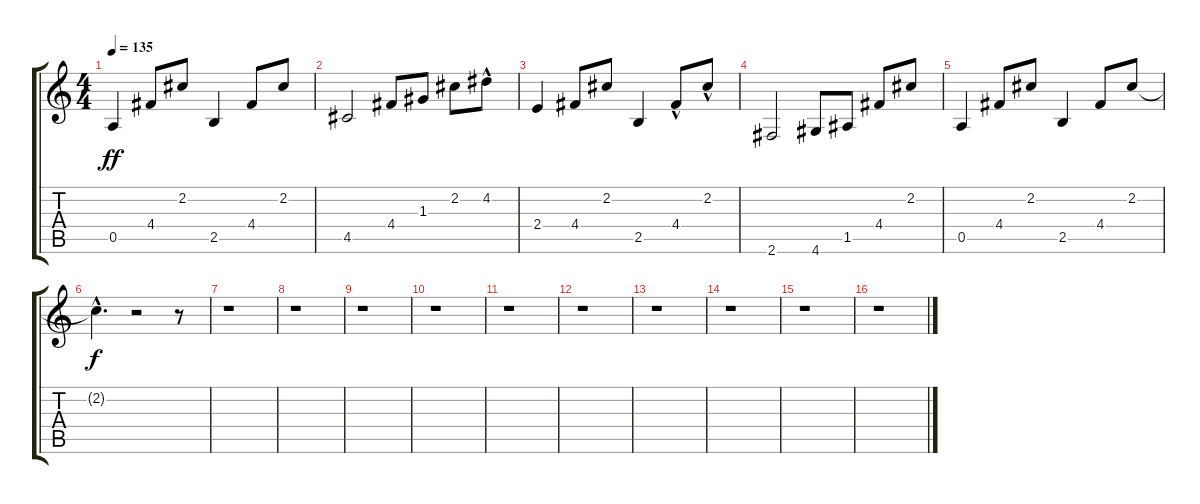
\track "" {instrument electricguitarclean}
\staff {score tabs}
\tuning (E4 B3 G3 D3 A2 E2) {hide}
\ts (4 4)
\tempo 135
\clef g2
\ks c
0.5.4{dy ff} 4.4.8 2.2.8 2.5.4 4.4.8 2.2.8 |
4.5.2 4.4.8 1.3.8 2.2.8 4.2{hac}.8 |
2.4.4 4.4.8 2.2.8 2.5.4 4.4{hac}.8 2.2{hac}.8 |
2.6.2 4.6.8 1.5.8 4.4.8 2.2.8 |
0.5.4 4.4.8 2.2.8 2.5.4 4.4.8 2.2.8 |
2.2{hac t}.4{d dy f} r.2 r.8 |
r.1 |
r.1 |
r.1 |
r.1 |
r.1 |
r.1 |
r.1 |
r.1 |
r.1 |
r.1
